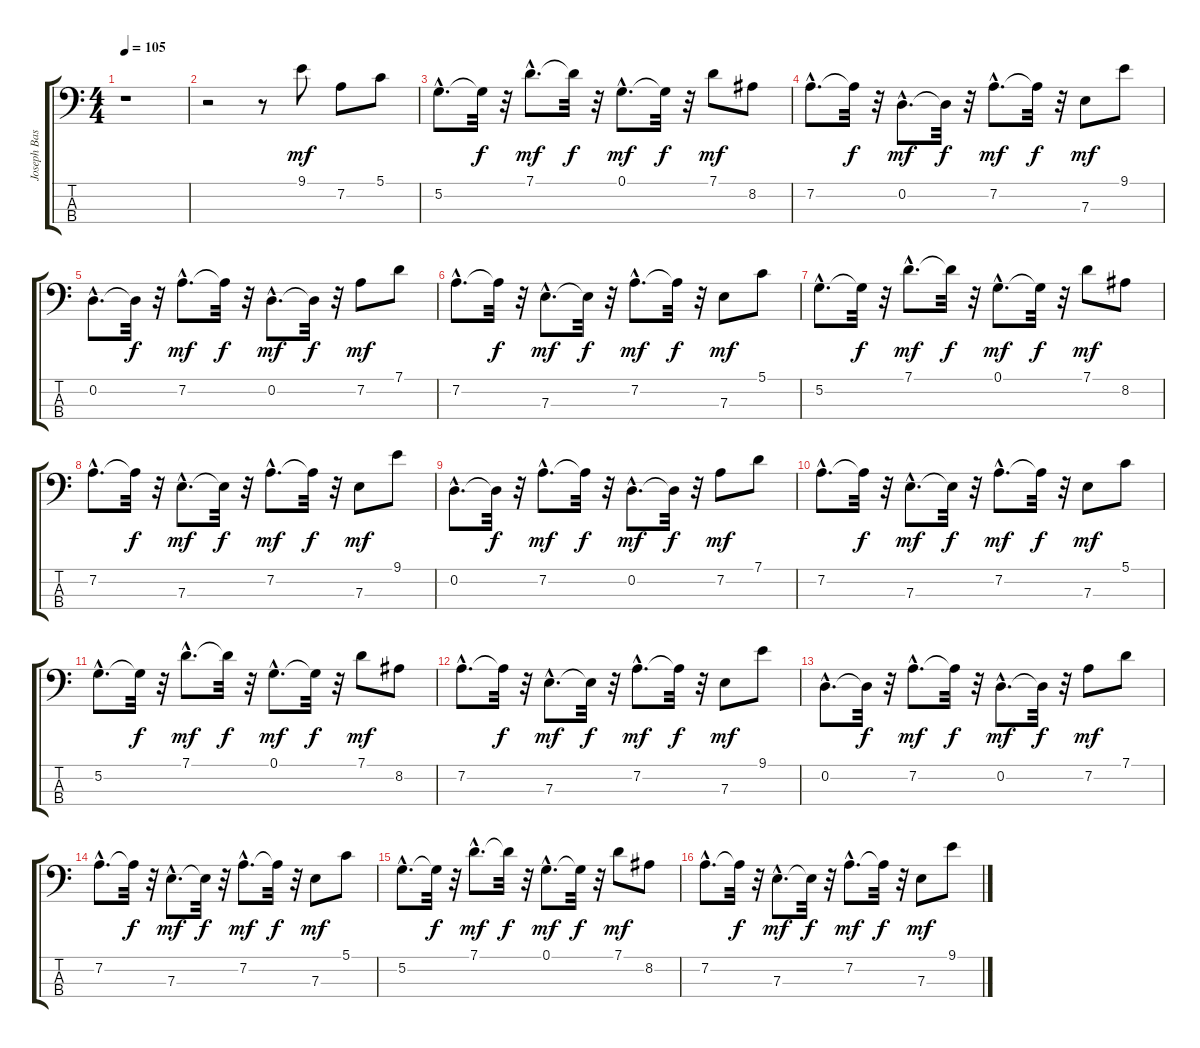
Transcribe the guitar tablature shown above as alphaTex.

\track ("Joseph Bass" "Joseph Bas") {instrument electricbassfinger}
\staff {score tabs}
\tuning (G2 D2 A1 E1) {hide}
\ts (4 4)
\tempo 105
\clef f4
\ks c
r.1{dy mf} |
r.2 r.8 9.1.8 7.2.8 5.1.8 |
5.2{hac}.8{d} 5.2{t}.32{dy f} r.32 7.1{hac}.8{d dy mf} 7.1{t}.32{dy f} r.32 0.1{hac}.8{d dy mf} 0.1{t}.32{dy f} r.32 7.1.8{dy mf} 8.2.8 |
7.2{hac}.8{d} 7.2{t}.32{dy f} r.32 0.2{hac}.8{d dy mf} 0.2{t}.32{dy f} r.32 7.2{hac}.8{d dy mf} 7.2{t}.32{dy f} r.32 7.3.8{dy mf} 9.1.8 |
0.2{hac}.8{d} 0.2{t}.32{dy f} r.32 7.2{hac}.8{d dy mf} 7.2{t}.32{dy f} r.32 0.2{hac}.8{d dy mf} 0.2{t}.32{dy f} r.32 7.2.8{dy mf} 7.1.8 |
7.2{hac}.8{d} 7.2{t}.32{dy f} r.32 7.3{hac}.8{d dy mf} 7.3{t}.32{dy f} r.32 7.2{hac}.8{d dy mf} 7.2{t}.32{dy f} r.32 7.3.8{dy mf} 5.1.8 |
5.2{hac}.8{d} 5.2{t}.32{dy f} r.32 7.1{hac}.8{d dy mf} 7.1{t}.32{dy f} r.32 0.1{hac}.8{d dy mf} 0.1{t}.32{dy f} r.32 7.1.8{dy mf} 8.2.8 |
7.2{hac}.8{d} 7.2{t}.32{dy f} r.32 7.3{hac}.8{d dy mf} 7.3{t}.32{dy f} r.32 7.2{hac}.8{d dy mf} 7.2{t}.32{dy f} r.32 7.3.8{dy mf} 9.1.8 |
0.2{hac}.8{d} 0.2{t}.32{dy f} r.32 7.2{hac}.8{d dy mf} 7.2{t}.32{dy f} r.32 0.2{hac}.8{d dy mf} 0.2{t}.32{dy f} r.32 7.2.8{dy mf} 7.1.8 |
7.2{hac}.8{d} 7.2{t}.32{dy f} r.32 7.3{hac}.8{d dy mf} 7.3{t}.32{dy f} r.32 7.2{hac}.8{d dy mf} 7.2{t}.32{dy f} r.32 7.3.8{dy mf} 5.1.8 |
5.2{hac}.8{d} 5.2{t}.32{dy f} r.32 7.1{hac}.8{d dy mf} 7.1{t}.32{dy f} r.32 0.1{hac}.8{d dy mf} 0.1{t}.32{dy f} r.32 7.1.8{dy mf} 8.2.8 |
7.2{hac}.8{d} 7.2{t}.32{dy f} r.32 7.3{hac}.8{d dy mf} 7.3{t}.32{dy f} r.32 7.2{hac}.8{d dy mf} 7.2{t}.32{dy f} r.32 7.3.8{dy mf} 9.1.8 |
0.2{hac}.8{d} 0.2{t}.32{dy f} r.32 7.2{hac}.8{d dy mf} 7.2{t}.32{dy f} r.32 0.2{hac}.8{d dy mf} 0.2{t}.32{dy f} r.32 7.2.8{dy mf} 7.1.8 |
7.2{hac}.8{d} 7.2{t}.32{dy f} r.32 7.3{hac}.8{d dy mf} 7.3{t}.32{dy f} r.32 7.2{hac}.8{d dy mf} 7.2{t}.32{dy f} r.32 7.3.8{dy mf} 5.1.8 |
5.2{hac}.8{d} 5.2{t}.32{dy f} r.32 7.1{hac}.8{d dy mf} 7.1{t}.32{dy f} r.32 0.1{hac}.8{d dy mf} 0.1{t}.32{dy f} r.32 7.1.8{dy mf} 8.2.8 |
7.2{hac}.8{d} 7.2{t}.32{dy f} r.32 7.3{hac}.8{d dy mf} 7.3{t}.32{dy f} r.32 7.2{hac}.8{d dy mf} 7.2{t}.32{dy f} r.32 7.3.8{dy mf} 9.1.8
